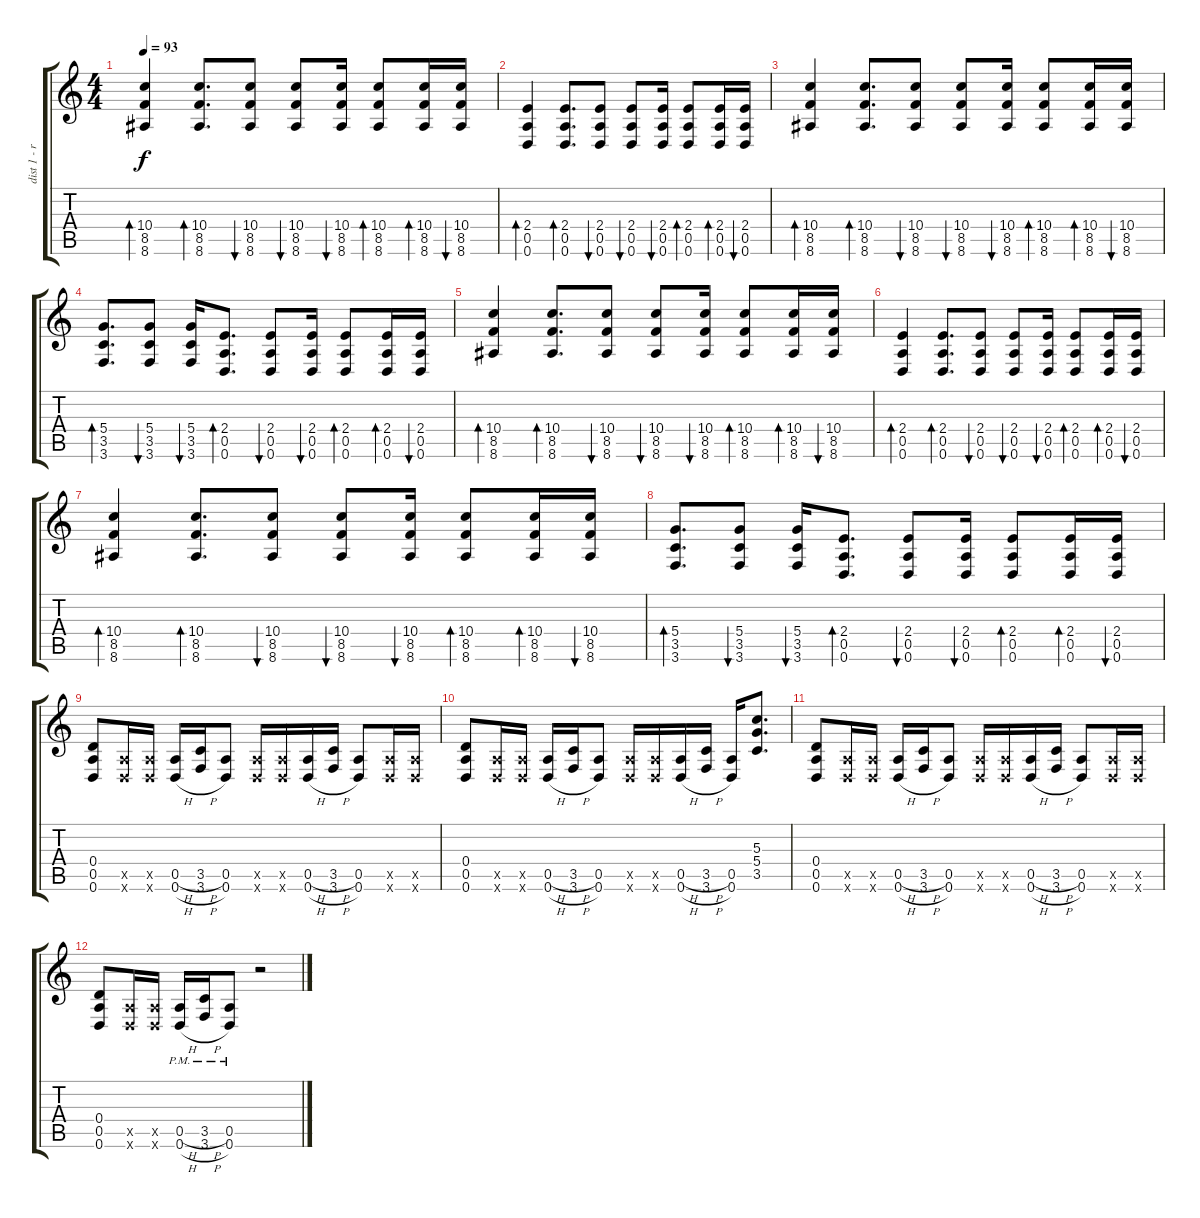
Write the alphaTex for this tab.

\track ("dist 1 - refren" "dist 1 - r") {instrument distortionguitar}
\staff {score tabs}
\tuning (E4 B3 G3 D3 A2 D2) {hide}
\ts (4 4)
\tempo 93
\clef g2
\ks c
(10.4 8.5 8.6).4{bd 60 dy f} (10.4 8.5 8.6).8{d bd 60} (10.4 8.5 8.6).8{bu 60} (10.4 8.5 8.6).8{bu 60} (10.4 8.5 8.6).16{bu 60} (10.4 8.5 8.6).8{bd 60} (10.4 8.5 8.6).16{bd 60} (10.4 8.5 8.6).16{bu 60} |
(2.4 0.5 0.6).4{bd 60} (2.4 0.5 0.6).8{d bd 60} (2.4 0.5 0.6).8{bu 60} (2.4 0.5 0.6).8{bu 60} (2.4 0.5 0.6).16{bu 60} (2.4 0.5 0.6).8{bd 60} (2.4 0.5 0.6).16{bd 60} (2.4 0.5 0.6).16{bu 60} |
(10.4 8.5 8.6).4{bd 60} (10.4 8.5 8.6).8{d bd 60} (10.4 8.5 8.6).8{bu 60} (10.4 8.5 8.6).8{bu 60} (10.4 8.5 8.6).16{bu 60} (10.4 8.5 8.6).8{bd 60} (10.4 8.5 8.6).16{bd 60} (10.4 8.5 8.6).16{bu 60} |
(5.4 3.5 3.6).8{d bd 60} (5.4 3.5 3.6).8{bu 60} (5.4 3.5 3.6).16{bu 60} (2.4 0.5 0.6).8{d bd 60} (2.4 0.5 0.6).8{bu 60} (2.4 0.5 0.6).16{bu 60} (2.4 0.5 0.6).8{bd 60} (2.4 0.5 0.6).16{bd 60} (2.4 0.5 0.6).16{bu 60} |
(10.4 8.5 8.6).4{bd 60} (10.4 8.5 8.6).8{d bd 60} (10.4 8.5 8.6).8{bu 60} (10.4 8.5 8.6).8{bu 60} (10.4 8.5 8.6).16{bu 60} (10.4 8.5 8.6).8{bd 60} (10.4 8.5 8.6).16{bd 60} (10.4 8.5 8.6).16{bu 60} |
(2.4 0.5 0.6).4{bd 60} (2.4 0.5 0.6).8{d bd 60} (2.4 0.5 0.6).8{bu 60} (2.4 0.5 0.6).8{bu 60} (2.4 0.5 0.6).16{bu 60} (2.4 0.5 0.6).8{bd 60} (2.4 0.5 0.6).16{bd 60} (2.4 0.5 0.6).16{bu 60} |
(10.4 8.5 8.6).4{bd 60} (10.4 8.5 8.6).8{d bd 60} (10.4 8.5 8.6).8{bu 60} (10.4 8.5 8.6).8{bu 60} (10.4 8.5 8.6).16{bu 60} (10.4 8.5 8.6).8{bd 60} (10.4 8.5 8.6).16{bd 60} (10.4 8.5 8.6).16{bu 60} |
(5.4 3.5 3.6).8{d bd 60} (5.4 3.5 3.6).8{bu 60} (5.4 3.5 3.6).16{bu 60} (2.4 0.5 0.6).8{d bd 60} (2.4 0.5 0.6).8{bu 60} (2.4 0.5 0.6).16{bu 60} (2.4 0.5 0.6).8{bd 60} (2.4 0.5 0.6).16{bd 60} (2.4 0.5 0.6).16{bu 60} |
(0.4 0.5 0.6).8 (0.5{x} 0.6{x}).16 (0.5{x} 0.6{x}).16 (0.5{h} 0.6{h}).16 (3.5{h} 3.6{h}).16 (0.5 0.6).8 (0.5{x} 0.6{x}).16 (0.5{x} 0.6{x}).16 (0.5{h} 0.6{h}).16 (3.5{h} 3.6{h}).16 (0.5 0.6).8 (0.5{x} 0.6{x}).16 (0.5{x} 0.6{x}).16 |
(0.4 0.5 0.6).8 (0.5{x} 0.6{x}).16 (0.5{x} 0.6{x}).16 (0.5{h} 0.6{h}).16 (3.5{h} 3.6{h}).16 (0.5 0.6).8 (0.5{x} 0.6{x}).16 (0.5{x} 0.6{x}).16 (0.5{h} 0.6{h}).16 (3.5{h} 3.6{h}).16 (0.5 0.6).16 (5.3 5.4 3.5).8{d} |
(0.4 0.5 0.6).8 (0.5{x} 0.6{x}).16 (0.5{x} 0.6{x}).16 (0.5{h} 0.6{h}).16 (3.5{h} 3.6{h}).16 (0.5 0.6).8 (0.5{x} 0.6{x}).16 (0.5{x} 0.6{x}).16 (0.5{h} 0.6{h}).16 (3.5{h} 3.6{h}).16 (0.5 0.6).8 (0.5{x} 0.6{x}).16 (0.5{x} 0.6{x}).16 |
(0.4 0.5 0.6).8 (0.5{x} 0.6{x}).16 (0.5{x} 0.6{x}).16 (0.5{h pm} 0.6{h pm}).16 (3.5{h pm} 3.6{h pm}).16 (0.5{pm} 0.6{pm}).8 r.2
